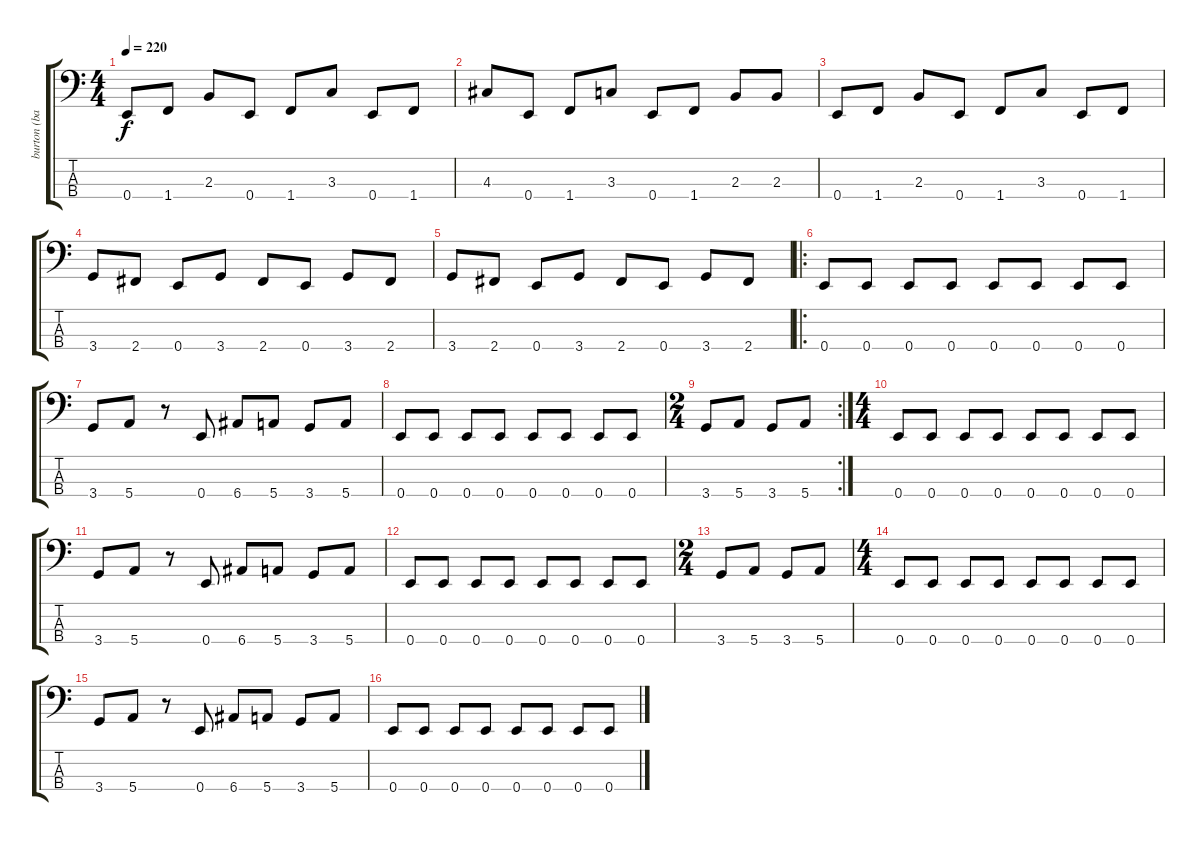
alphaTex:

\track ("burton (bass)" "burton (ba") {instrument electricbassfinger}
\staff {score tabs}
\tuning (G2 D2 A1 E1) {hide}
\ts (4 4)
\tempo 220
\clef f4
\ks c
0.4.8{dy f} 1.4.8 2.3.8 0.4.8 1.4.8 3.3.8 0.4.8 1.4.8 |
4.3.8 0.4.8 1.4.8 3.3.8 0.4.8 1.4.8 2.3.8 2.3.8 |
0.4.8 1.4.8 2.3.8 0.4.8 1.4.8 3.3.8 0.4.8 1.4.8 |
3.4.8 2.4.8 0.4.8 3.4.8 2.4.8 0.4.8 3.4.8 2.4.8 |
3.4.8 2.4.8 0.4.8 3.4.8 2.4.8 0.4.8 3.4.8 2.4.8 |
\ro
0.4.8 0.4.8 0.4.8 0.4.8 0.4.8 0.4.8 0.4.8 0.4.8 |
3.4.8 5.4.8 r.8 0.4.8 6.4.8 5.4.8 3.4.8 5.4.8 |
0.4.8 0.4.8 0.4.8 0.4.8 0.4.8 0.4.8 0.4.8 0.4.8 |
\rc 2
\ts (2 4)
3.4.8 5.4.8 3.4.8 5.4.8 |
\ts (4 4)
0.4.8 0.4.8 0.4.8 0.4.8 0.4.8 0.4.8 0.4.8 0.4.8 |
3.4.8 5.4.8 r.8 0.4.8 6.4.8 5.4.8 3.4.8 5.4.8 |
0.4.8 0.4.8 0.4.8 0.4.8 0.4.8 0.4.8 0.4.8 0.4.8 |
\ts (2 4)
3.4.8 5.4.8 3.4.8 5.4.8 |
\ts (4 4)
0.4.8 0.4.8 0.4.8 0.4.8 0.4.8 0.4.8 0.4.8 0.4.8 |
3.4.8 5.4.8 r.8 0.4.8 6.4.8 5.4.8 3.4.8 5.4.8 |
0.4.8 0.4.8 0.4.8 0.4.8 0.4.8 0.4.8 0.4.8 0.4.8
